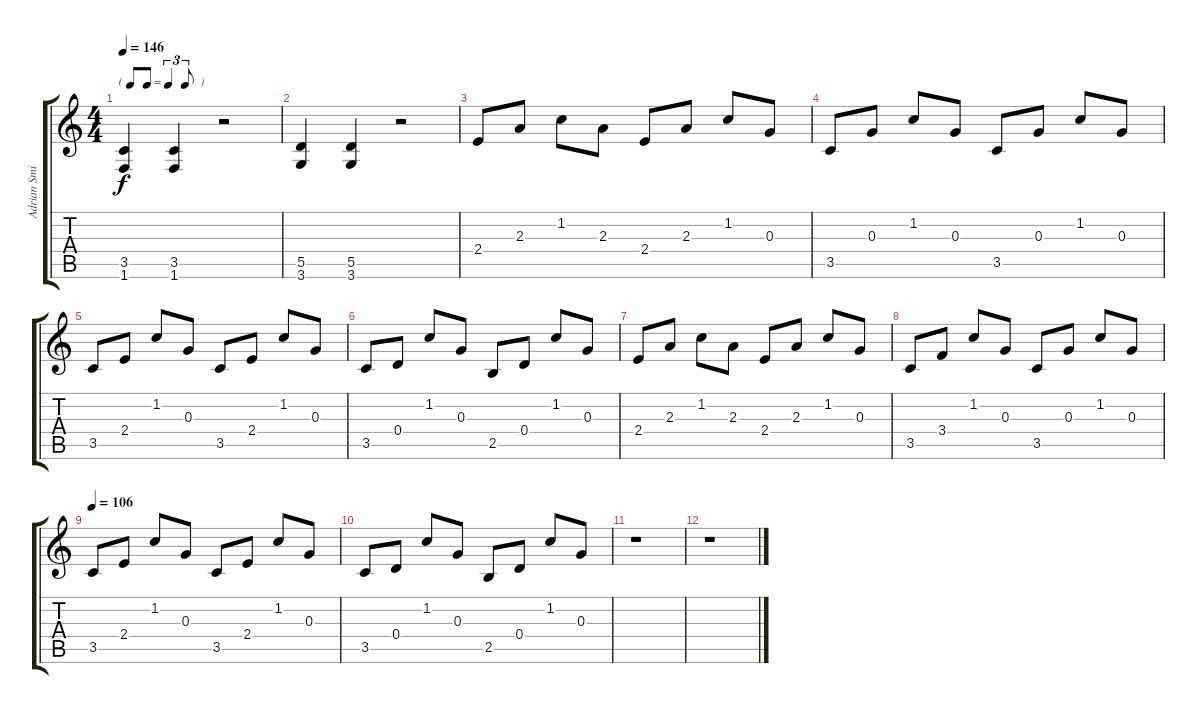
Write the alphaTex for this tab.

\track ("Adrian Smith" "Adrian Smi") {instrument overdrivenguitar}
\staff {score tabs}
\tuning (E4 B3 G3 D3 A2 E2) {hide}
\ts (4 4)
\tf triplet8th
\tempo 146
\clef g2
\ks c
(3.5 1.6).4{dy f} (3.5 1.6).4 r.2 |
(5.5 3.6).4 (5.5 3.6).4 r.2 |
2.4.8{instrument electricguitarclean} 2.3.8 1.2.8 2.3.8 2.4.8 2.3.8 1.2.8 0.3.8 |
3.5.8 0.3.8 1.2.8 0.3.8 3.5.8 0.3.8 1.2.8 0.3.8 |
3.5.8 2.4.8 1.2.8 0.3.8 3.5.8 2.4.8 1.2.8 0.3.8 |
3.5.8 0.4.8 1.2.8 0.3.8 2.5.8 0.4.8 1.2.8 0.3.8 |
2.4.8 2.3.8 1.2.8 2.3.8 2.4.8 2.3.8 1.2.8 0.3.8 |
3.5.8 3.4.8 1.2.8 0.3.8 3.5.8 0.3.8 1.2.8 0.3.8 |
\tempo 106
3.5.8 2.4.8 1.2.8 0.3.8 3.5.8 2.4.8 1.2.8 0.3.8 |
3.5.8 0.4.8 1.2.8 0.3.8 2.5.8 0.4.8 1.2.8 0.3.8 |
r.1 |
r.1
